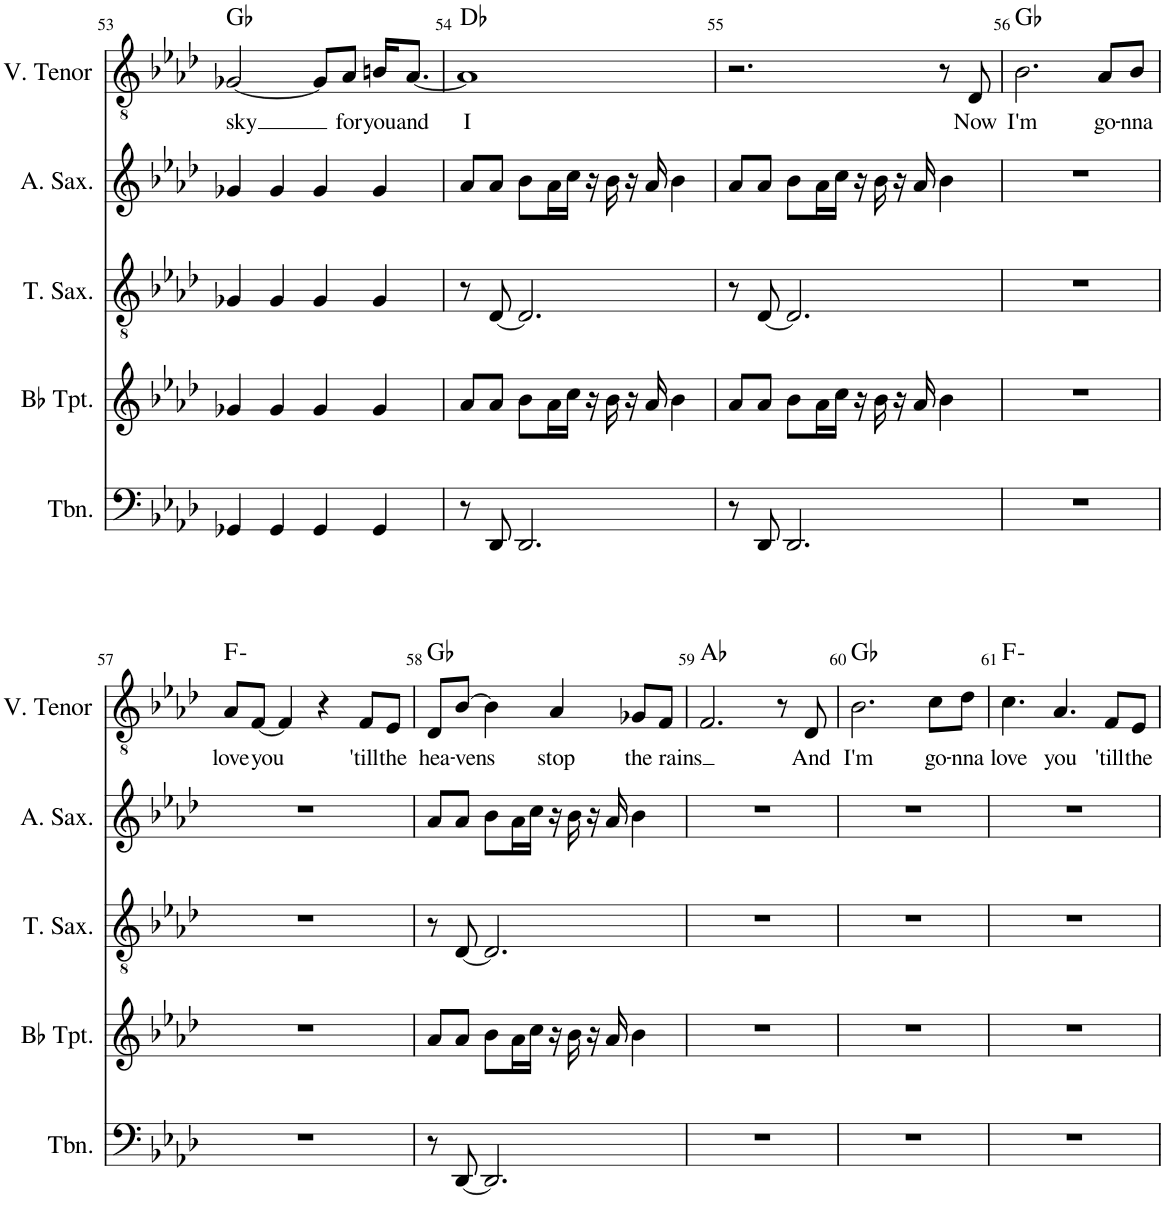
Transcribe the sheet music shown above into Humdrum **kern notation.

**kern	**kern	**kern	**kern	**kern	**text	**harte
*part5	*part4	*part3	*part2	*part1	*part1	*part1
*staff5	*staff4	*staff3	*staff2	*staff1	*staff1	*
*I"Trombone	*I"Bb Trumpet	*I"Tenor Saxophone	*I"Alto Saxophone	*I"V. Tenor	*	*
*I'Tbn.	*I'Bb Tpt.	*I'T. Sax.	*I'A. Sax.	*I'V. Tenor	*	*
!!LO:PB:g=z
*clefF4	*clefG2	*clefGv2	*clefG2	*clefGv2	*	*
*	*ITrd1c2	*ITrd8c14	*ITrd5c9	*	*	*
*k[b-e-a-d-]	*k[b-e-a-d-]	*k[b-e-a-d-]	*k[b-e-a-d-]	*k[b-e-a-d-]	*	*
*M4/4	*M4/4	*M4/4	*M4/4	*M4/4	*	*
=53	=53	=53	=53	=53	=53	=53
!	!	!	!	!	!LO:LY:b	!
4GG-X/	4g-X/	4G-X/	4g-X/	[2G-X/	sky	Gb:maj
4GG-/	4g-/	4G-/	4g-/	.	.	.
4GG-/	4g-/	4G-/	4g-/	8G-/L]	.	.
!	!	!	!	!	!LO:LY:b	!
.	.	.	.	8A-/J	for	.
!	!	!	!	!	!LO:LY:b	!
4GG-/	4g-/	4G-/	4g-/	16Bn/KL	you	.
!	!	!	!	!	!LO:LY:b	!
.	.	.	.	[8.A-/J	and	.
=54	=54	=54	=54	=54	=54	=54
!	!	!	!	!	!LO:LY:b	!
8r	8a-/L	8r	8a-/L	1A-]	I	Db:maj
8DD-/	8a-/J	[8D-/	8a-/J	.	.	.
2.DD-/	8b-\L	2.D-/]	8b-\L	.	.	.
.	16a-\L	.	16a-\L	.	.	.
.	16cc\JJ	.	16cc\JJ	.	.	.
.	16r	.	16r	.	.	.
.	16b-\	.	16b-\	.	.	.
.	16r	.	16r	.	.	.
.	16a-/	.	16a-/	.	.	.
.	4b-\	.	4b-\	.	.	.
=55	=55	=55	=55	=55	=55	=55
8r	8a-/L	8r	8a-/L	2.r	.	.
8DD-/	8a-/J	[8D-/	8a-/J	.	.	.
2.DD-/	8b-\L	2.D-/]	8b-\L	.	.	.
.	16a-\L	.	16a-\L	.	.	.
.	16cc\JJ	.	16cc\JJ	.	.	.
.	16r	.	16r	.	.	.
.	16b-\	.	16b-\	.	.	.
.	16r	.	16r	.	.	.
.	16a-/	.	16a-/	.	.	.
.	4b-\	.	4b-\	8r	.	.
!	!	!	!	!	!LO:LY:b	!
.	.	.	.	8D-/	Now	.
=56	=56	=56	=56	=56	=56	=56
!	!	!	!	!	!LO:LY:b	!
1r	1r	1r	1r	2.B-\	I'm	Gb:maj
!	!	!	!	!	!LO:LY:b	!
.	.	.	.	8A-/L	go-	.
!	!	!	!	!	!LO:LY:b	!
.	.	.	.	8B-/J	-nna	.
!!LO:LB:g=z
=57	=57	=57	=57	=57	=57	=57
!	!	!	!	!	!LO:LY:b	!
1r	1r	1r	1r	8A-/L	love	F:min
!	!	!	!	!	!LO:LY:b	!
.	.	.	.	[8F/J	you	.
.	.	.	.	4F/]	.	.
.	.	.	.	4r	.	.
!	!	!	!	!	!LO:LY:b	!
.	.	.	.	8F/L	'till	.
!	!	!	!	!	!LO:LY:b	!
.	.	.	.	8E-/J	the	.
=58	=58	=58	=58	=58	=58	=58
!	!	!	!	!	!LO:LY:b	!
8r	8a-/L	8r	8a-/L	8D-/L	hea-	Gb:maj
!	!	!	!	!	!LO:LY:b	!
[8DD-/	8a-/J	[8D-/	8a-/J	[8B-/J	-vens	.
2.DD-/]	8b-\L	2.D-/]	8b-\L	4B-\]	.	.
.	16a-\L	.	16a-\L	.	.	.
.	16cc\JJ	.	16cc\JJ	.	.	.
!	!	!	!	!	!LO:LY:b	!
.	16r	.	16r	4A-/	stop	.
.	16b-\	.	16b-\	.	.	.
.	16r	.	16r	.	.	.
.	16a-/	.	16a-/	.	.	.
!	!	!	!	!	!LO:LY:b	!
.	4b-\	.	4b-\	8G-X/L	the	.
!	!	!	!	!	!LO:LY:b	!
.	.	.	.	8F/J	rains	.
=59	=59	=59	=59	=59	=59	=59
1r	1r	1r	1r	2.F/	.	Ab:maj
.	.	.	.	8r	.	.
!	!	!	!	!	!LO:LY:b	!
.	.	.	.	8D-/	And	.
=60	=60	=60	=60	=60	=60	=60
!	!	!	!	!	!LO:LY:b	!
1r	1r	1r	1r	2.B-\	I'm	Gb:maj
!	!	!	!	!	!LO:LY:b	!
.	.	.	.	8c\L	go-	.
!	!	!	!	!	!LO:LY:b	!
.	.	.	.	8d-\J	-nna	.
=61	=61	=61	=61	=61	=61	=61
!	!	!	!	!	!LO:LY:b	!
1r	1r	1r	1r	4.c\	love	F:min
!	!	!	!	!	!LO:LY:b	!
.	.	.	.	4.A-/	you	.
!	!	!	!	!	!LO:LY:b	!
.	.	.	.	8F/L	'till	.
!	!	!	!	!	!LO:LY:b	!
.	.	.	.	8E-/J	the	.
=	=	=	=	=	=	=
*-	*-	*-	*-	*-	*-	*-
